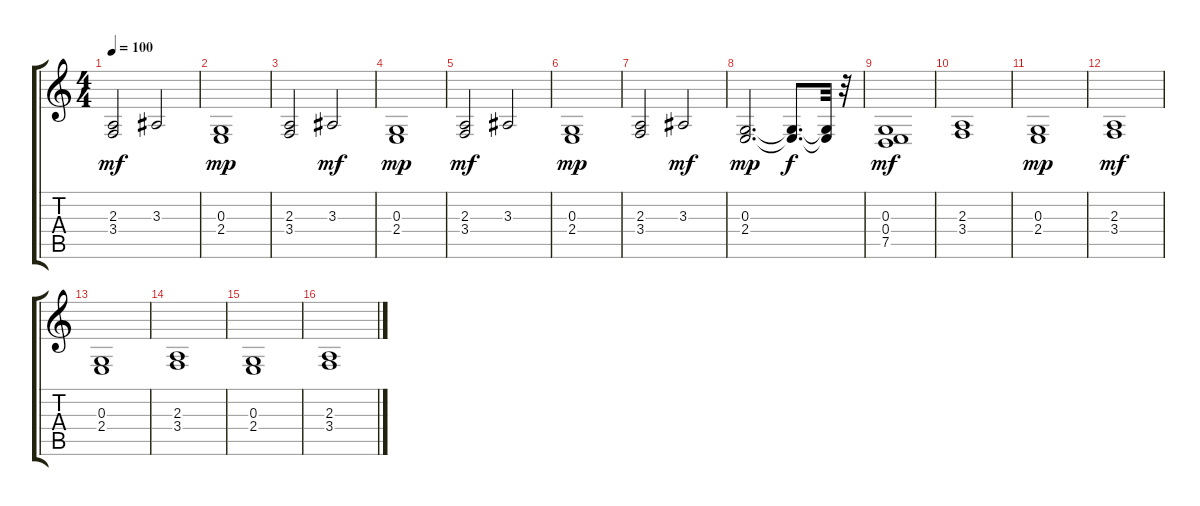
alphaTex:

\track "" {instrument pad2warm}
\staff {score tabs}
\tuning (E4 B3 G3 D3 A2 E2) {hide}
\ts (4 4)
\tempo 100
\clef g2
\ks c
(2.3 3.4).2{dy mf} 3.3.2 |
(0.3 2.4).1{dy mp} |
(2.3 3.4).2 3.3.2{dy mf} |
(0.3 2.4).1{dy mp} |
(2.3 3.4).2{dy mf} 3.3.2 |
(0.3 2.4).1{dy mp} |
(2.3 3.4).2 3.3.2{dy mf} |
(0.3 2.4).2{d dy mp} (0.3{t} 2.4{t}).8{d dy f} (0.3{t} 2.4{t}).32 r.32 |
(0.3 0.4 7.5).1{dy mf} |
(2.3 3.4).1 |
(0.3 2.4).1{dy mp} |
(2.3 3.4).1{dy mf} |
(0.3 2.4).1 |
(2.3 3.4).1 |
(0.3 2.4).1 |
(2.3 3.4).1
